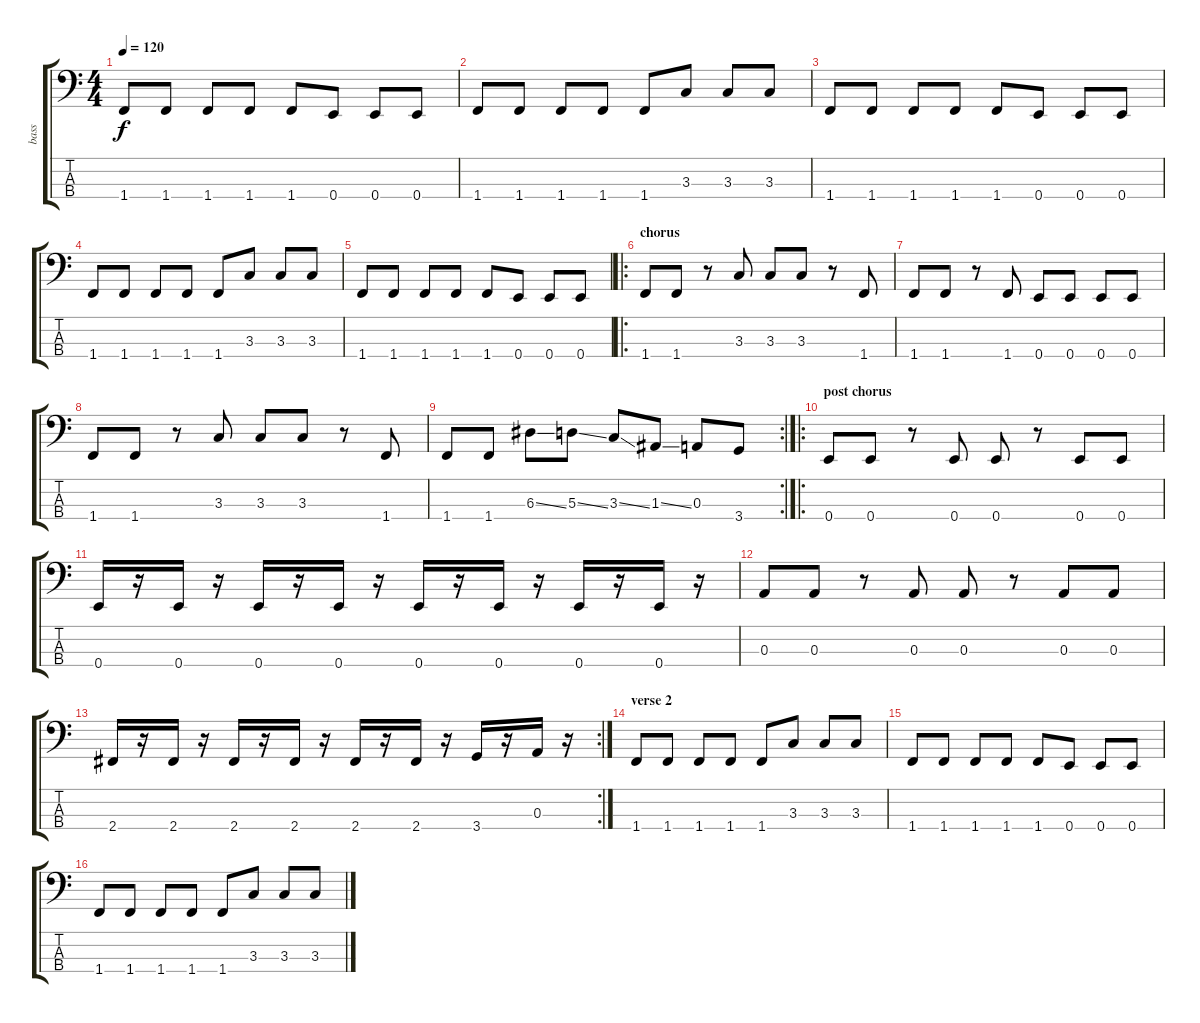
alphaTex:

\track ("bass" "bass") {instrument electricbassfinger}
\staff {score tabs}
\tuning (G2 D2 A1 E1) {hide}
\ts (4 4)
\tempo 120
\clef f4
\ks c
1.4.8{dy f} 1.4.8 1.4.8 1.4.8 1.4.8 0.4.8 0.4.8 0.4.8 |
1.4.8 1.4.8 1.4.8 1.4.8 1.4.8 3.3.8 3.3.8 3.3.8 |
1.4.8 1.4.8 1.4.8 1.4.8 1.4.8 0.4.8 0.4.8 0.4.8 |
1.4.8 1.4.8 1.4.8 1.4.8 1.4.8 3.3.8 3.3.8 3.3.8 |
1.4.8 1.4.8 1.4.8 1.4.8 1.4.8 0.4.8 0.4.8 0.4.8 |
\ro
\section ("" "chorus")
1.4.8 1.4.8 r.8 3.3.8 3.3.8 3.3.8 r.8 1.4.8 |
1.4.8 1.4.8 r.8 1.4.8 0.4.8 0.4.8 0.4.8 0.4.8 |
1.4.8 1.4.8 r.8 3.3.8 3.3.8 3.3.8 r.8 1.4.8 |
\rc 2
1.4.8 1.4.8 6.3{ss}.8 5.3{ss}.8 3.3{ss}.8 1.3{ss}.8 0.3.8 3.4.8 |
\ro
\section ("" "post chorus")
0.4.8 0.4.8 r.8 0.4.8 0.4.8 r.8 0.4.8 0.4.8 |
0.4.16 r.16 0.4.16 r.16 0.4.16 r.16 0.4.16 r.16 0.4.16 r.16 0.4.16 r.16 0.4.16 r.16 0.4.16 r.16 |
0.3.8 0.3.8 r.8 0.3.8 0.3.8 r.8 0.3.8 0.3.8 |
\rc 2
2.4.16 r.16 2.4.16 r.16 2.4.16 r.16 2.4.16 r.16 2.4.16 r.16 2.4.16 r.16 3.4.16 r.16 0.3.16 r.16 |
\section ("" "verse 2")
1.4.8 1.4.8 1.4.8 1.4.8 1.4.8 3.3.8 3.3.8 3.3.8 |
1.4.8 1.4.8 1.4.8 1.4.8 1.4.8 0.4.8 0.4.8 0.4.8 |
1.4.8 1.4.8 1.4.8 1.4.8 1.4.8 3.3.8 3.3.8 3.3.8
